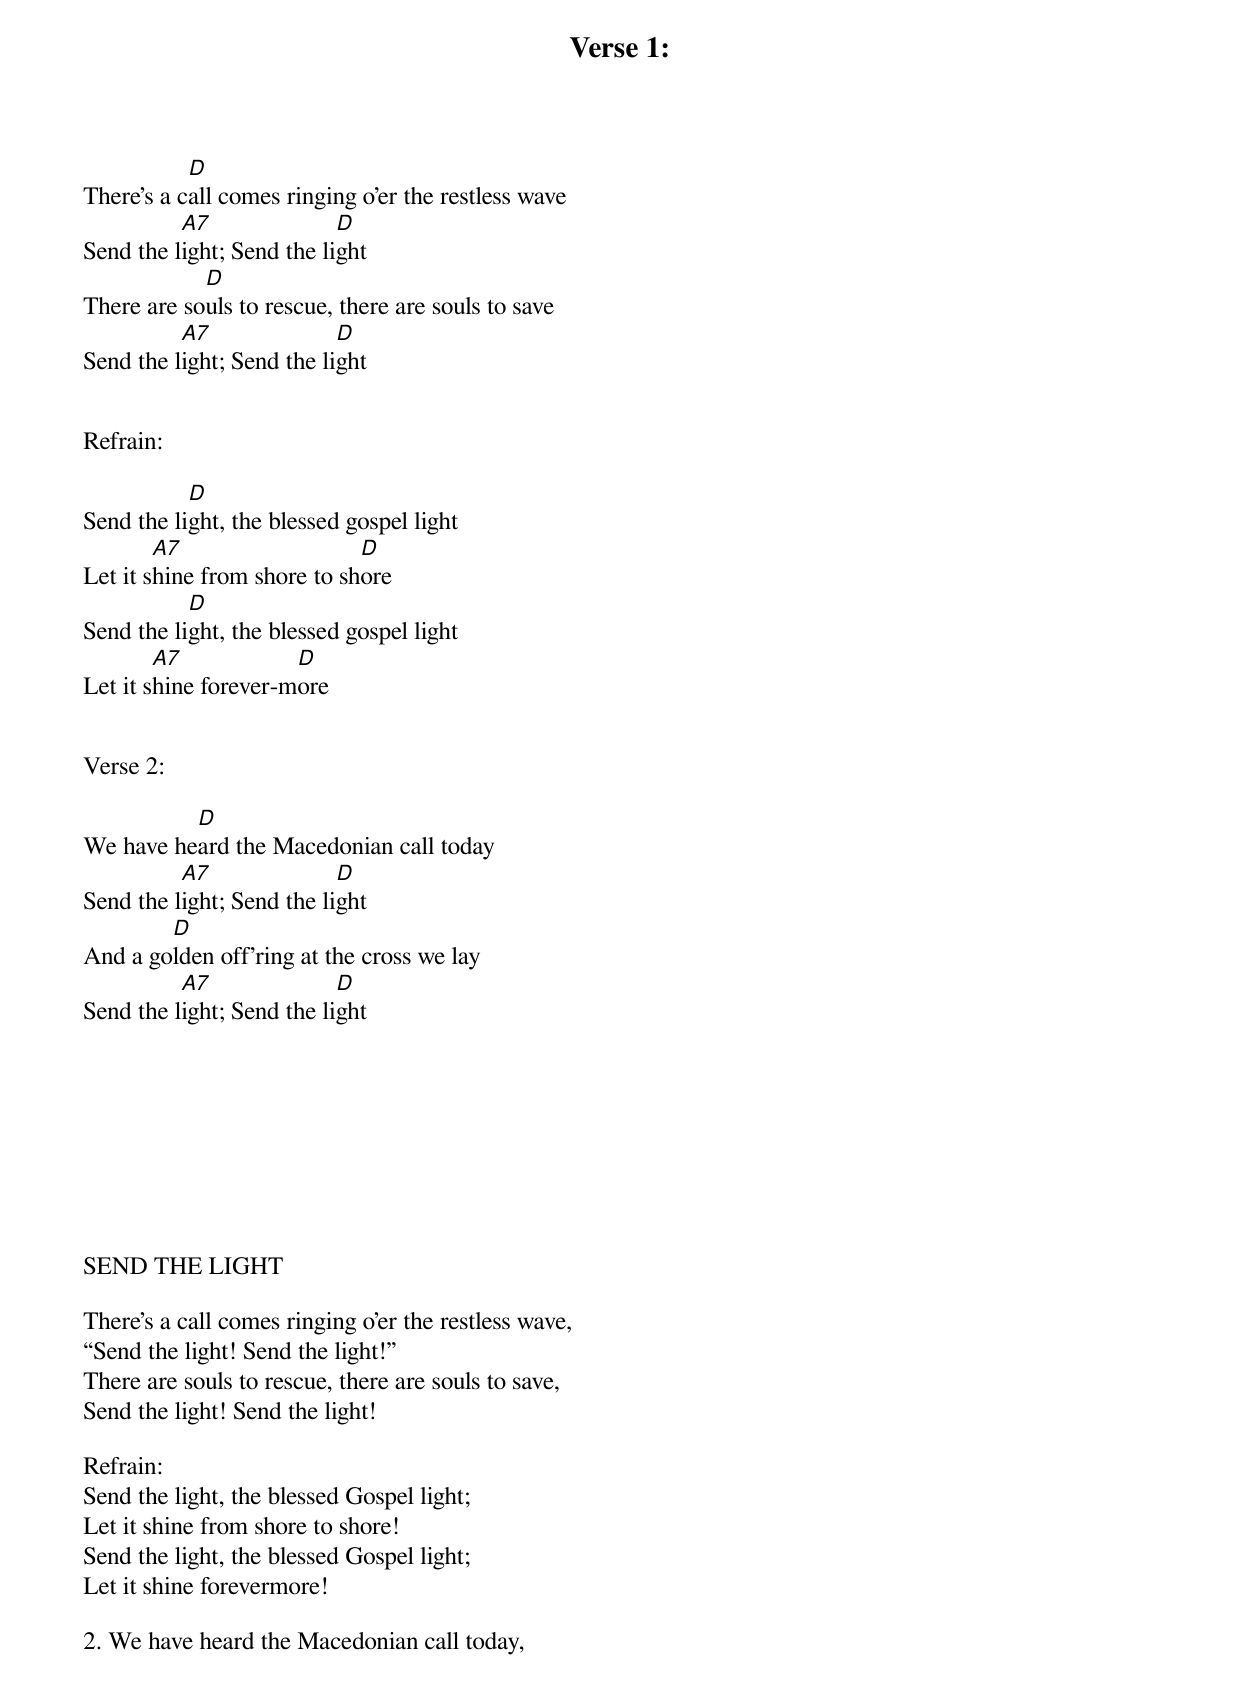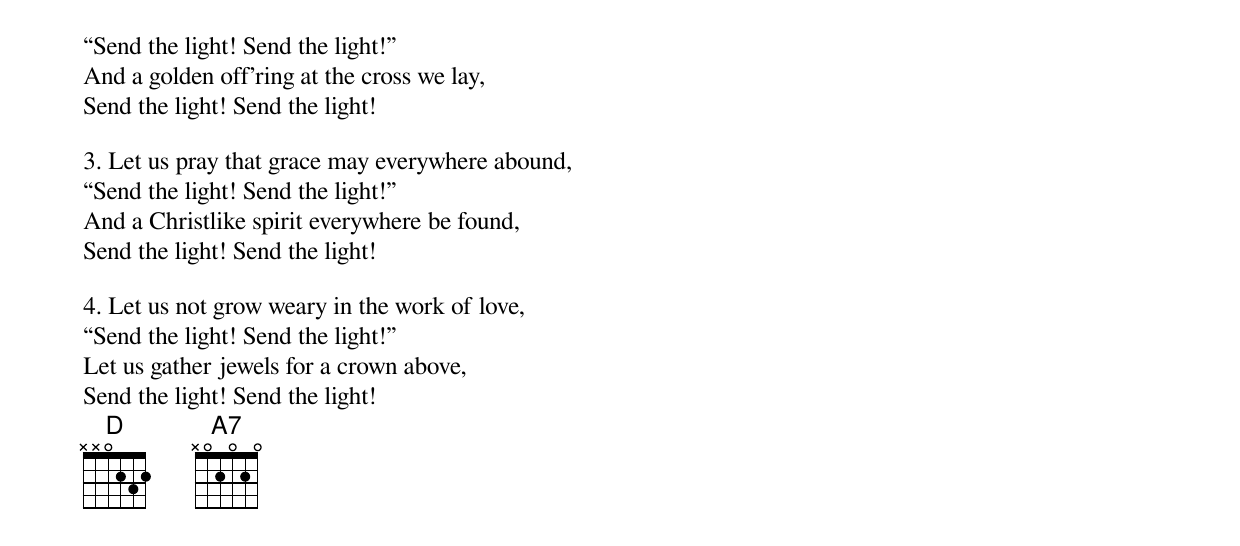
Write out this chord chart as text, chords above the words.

Verse 1:

           D
There’s a call comes ringing o’er the restless wave
          A7               D
Send the light; Send the light
            D
There are souls to rescue, there are souls to save
          A7               D
Send the light; Send the light


Refrain:

           D
Send the light, the blessed gospel light
        A7                   D
Let it shine from shore to shore
           D
Send the light, the blessed gospel light
        A7            D
Let it shine forever-more


Verse 2:

          D
We have heard the Macedonian call today
          A7               D
Send the light; Send the light
        D
And a golden off’ring at the cross we lay
          A7               D
Send the light; Send the light









SEND THE LIGHT

There’s a call comes ringing o’er the restless wave,
“Send the light! Send the light!”
There are souls to rescue, there are souls to save,
Send the light! Send the light!

Refrain:
Send the light, the blessed Gospel light;
Let it shine from shore to shore!
Send the light, the blessed Gospel light;
Let it shine forevermore!

2. We have heard the Macedonian call today,
“Send the light! Send the light!”
And a golden off’ring at the cross we lay,
Send the light! Send the light!

3. Let us pray that grace may everywhere abound,
“Send the light! Send the light!”
And a Christlike spirit everywhere be found,
Send the light! Send the light!

4. Let us not grow weary in the work of love,
“Send the light! Send the light!”
Let us gather jewels for a crown above,
Send the light! Send the light!
